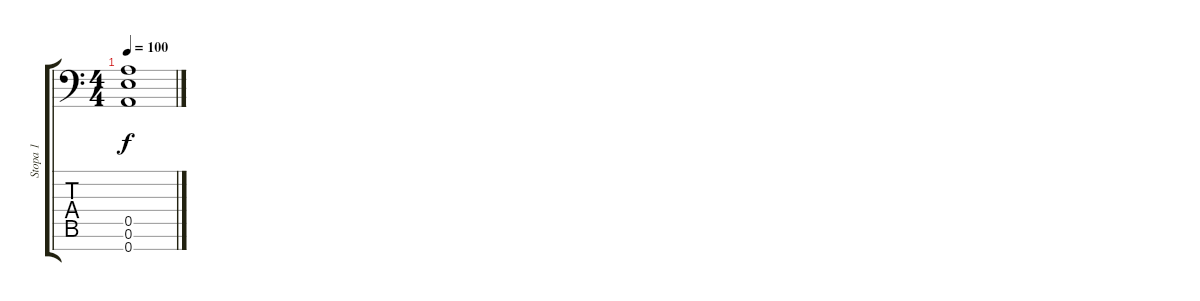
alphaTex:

\track ("Stopa 1" "Stopa 1") {instrument distortionguitar}
\staff {score tabs}
\tuning (E4 B3 G3 D3 A2 E2 A1) {hide}
\ts (4 4)
\tempo 100
\clef f4
\ks c
(0.5{t} 0.6{t} 0.7{t}).1{dy f}
